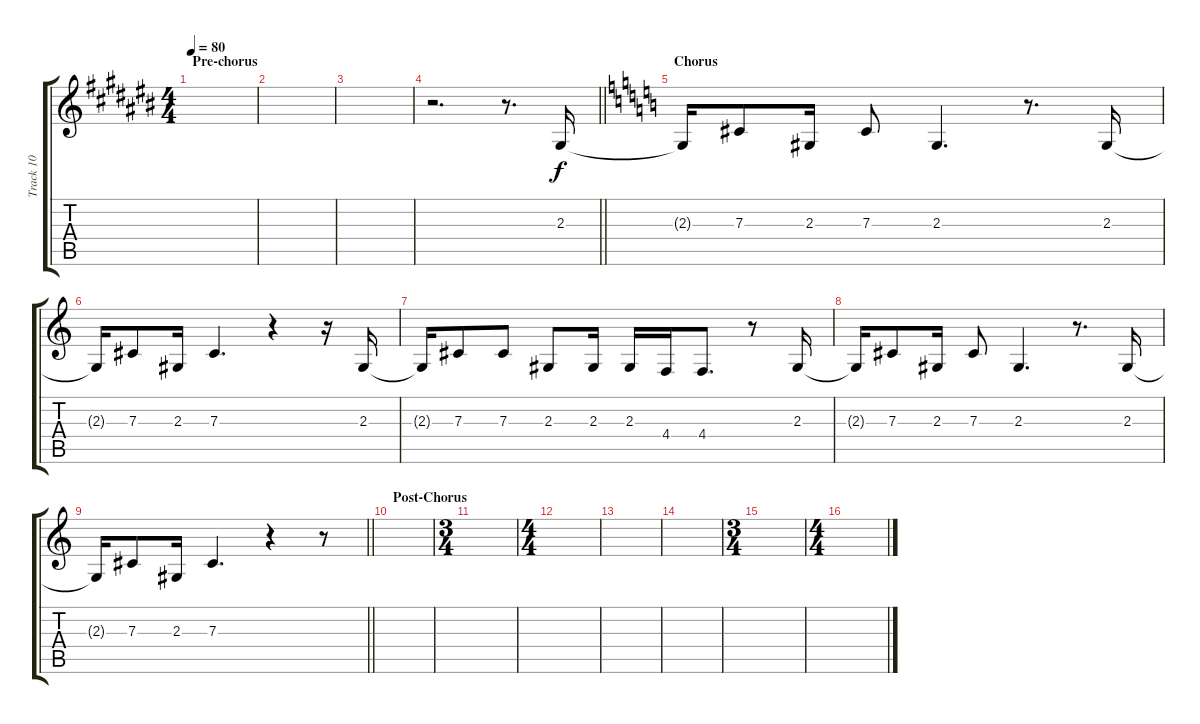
\track ("Track 10" "Track 10") {instrument altosax}
\staff {score tabs}
\tuning (Eb4 Bb3 Gb3 Db3 Ab2 Eb2) {hide}
\ts (4 4)
\section ("" "Pre-chorus")
\tempo 80
\clef g2
\ks c#
|
|
|
\barLineRight lightlight
r.2{d} r.8{d} 2.3.16 |
\section ("" "Chorus")
\ks c
2.3{t}.16 7.3.8 2.3.16 7.3.8 2.3.4{d} r.8{d} 2.3.16 |
2.3{t}.16 7.3.8 2.3.16 7.3.4{d} r.4 r.16 2.3.16 |
2.3{t}.16 7.3.8 7.3.8 2.3.8 2.3.16 2.3.16 4.4.16 4.4.8{d} r.8 2.3.16 |
2.3{t}.16 7.3.8 2.3.16 7.3.8 2.3.4{d} r.8{d} 2.3.16 |
\barLineRight lightlight
2.3{t}.16 7.3.8 2.3.16 7.3.4{d} r.4 r.8 |
\section ("" "Post-Chorus")
|
\ts (3 4)
|
\ts (4 4)
|
|
|
\ts (3 4)
|
\ts (4 4)
